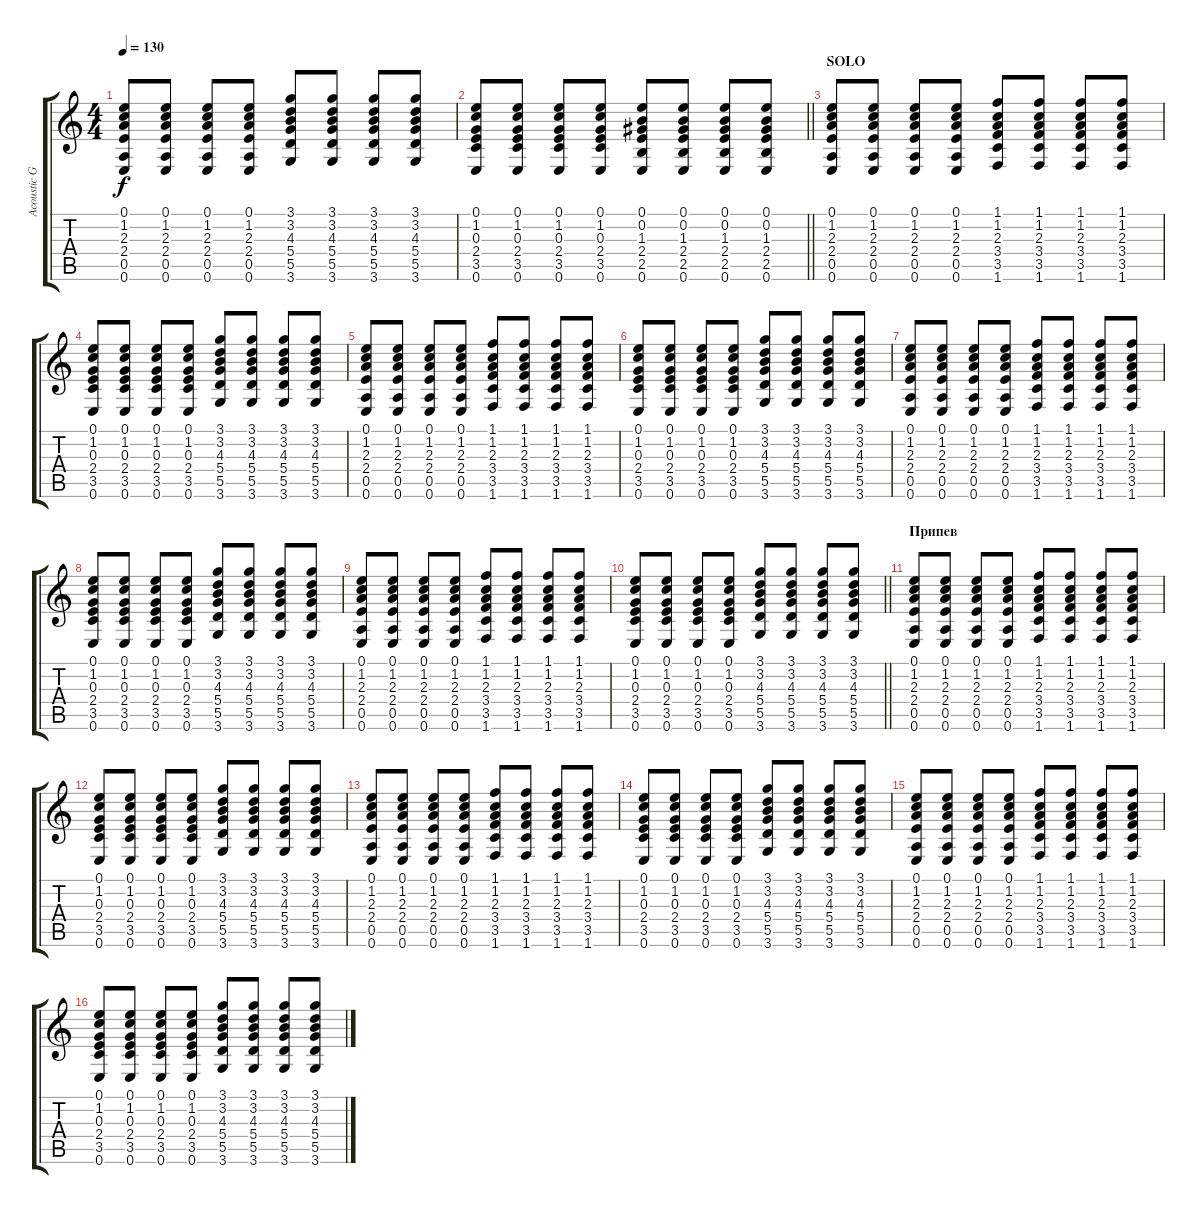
\track ("Acoustic Guitar" "Acoustic G") {instrument acousticguitarnylon}
\staff {score tabs}
\tuning (E4 B3 G3 D3 A2 E2) {hide}
\ts (4 4)
\tempo 130
\clef g2
\ks c
(0.1 1.2 2.3 2.4 0.5 0.6).8{dy f} (0.1 1.2 2.3 2.4 0.5 0.6).8 (0.1 1.2 2.3 2.4 0.5 0.6).8 (0.1 1.2 2.3 2.4 0.5 0.6).8 (3.1 3.2 4.3 5.4 5.5 3.6).8 (3.1 3.2 4.3 5.4 5.5 3.6).8 (3.1 3.2 4.3 5.4 5.5 3.6).8 (3.1 3.2 4.3 5.4 5.5 3.6).8 |
\barLineRight lightlight
(0.1 1.2 0.3 2.4 3.5 0.6).8 (0.1 1.2 0.3 2.4 3.5 0.6).8 (0.1 1.2 0.3 2.4 3.5 0.6).8 (0.1 1.2 0.3 2.4 3.5 0.6).8 (0.1 0.2 1.3 2.4 2.5 0.6).8 (0.1 0.2 1.3 2.4 2.5 0.6).8 (0.1 0.2 1.3 2.4 2.5 0.6).8 (0.1 0.2 1.3 2.4 2.5 0.6).8 |
\section ("" "SOLO")
(0.1 1.2 2.3 2.4 0.5 0.6).8 (0.1 1.2 2.3 2.4 0.5 0.6).8 (0.1 1.2 2.3 2.4 0.5 0.6).8 (0.1 1.2 2.3 2.4 0.5 0.6).8 (1.1 1.2 2.3 3.4 3.5 1.6).8 (1.1 1.2 2.3 3.4 3.5 1.6).8 (1.1 1.2 2.3 3.4 3.5 1.6).8 (1.1 1.2 2.3 3.4 3.5 1.6).8 |
(0.1 1.2 0.3 2.4 3.5 0.6).8 (0.1 1.2 0.3 2.4 3.5 0.6).8 (0.1 1.2 0.3 2.4 3.5 0.6).8 (0.1 1.2 0.3 2.4 3.5 0.6).8 (3.1 3.2 4.3 5.4 5.5 3.6).8 (3.1 3.2 4.3 5.4 5.5 3.6).8 (3.1 3.2 4.3 5.4 5.5 3.6).8 (3.1 3.2 4.3 5.4 5.5 3.6).8 |
(0.1 1.2 2.3 2.4 0.5 0.6).8 (0.1 1.2 2.3 2.4 0.5 0.6).8 (0.1 1.2 2.3 2.4 0.5 0.6).8 (0.1 1.2 2.3 2.4 0.5 0.6).8 (1.1 1.2 2.3 3.4 3.5 1.6).8 (1.1 1.2 2.3 3.4 3.5 1.6).8 (1.1 1.2 2.3 3.4 3.5 1.6).8 (1.1 1.2 2.3 3.4 3.5 1.6).8 |
(0.1 1.2 0.3 2.4 3.5 0.6).8 (0.1 1.2 0.3 2.4 3.5 0.6).8 (0.1 1.2 0.3 2.4 3.5 0.6).8 (0.1 1.2 0.3 2.4 3.5 0.6).8 (3.1 3.2 4.3 5.4 5.5 3.6).8 (3.1 3.2 4.3 5.4 5.5 3.6).8 (3.1 3.2 4.3 5.4 5.5 3.6).8 (3.1 3.2 4.3 5.4 5.5 3.6).8 |
(0.1 1.2 2.3 2.4 0.5 0.6).8 (0.1 1.2 2.3 2.4 0.5 0.6).8 (0.1 1.2 2.3 2.4 0.5 0.6).8 (0.1 1.2 2.3 2.4 0.5 0.6).8 (1.1 1.2 2.3 3.4 3.5 1.6).8 (1.1 1.2 2.3 3.4 3.5 1.6).8 (1.1 1.2 2.3 3.4 3.5 1.6).8 (1.1 1.2 2.3 3.4 3.5 1.6).8 |
(0.1 1.2 0.3 2.4 3.5 0.6).8 (0.1 1.2 0.3 2.4 3.5 0.6).8 (0.1 1.2 0.3 2.4 3.5 0.6).8 (0.1 1.2 0.3 2.4 3.5 0.6).8 (3.1 3.2 4.3 5.4 5.5 3.6).8 (3.1 3.2 4.3 5.4 5.5 3.6).8 (3.1 3.2 4.3 5.4 5.5 3.6).8 (3.1 3.2 4.3 5.4 5.5 3.6).8 |
(0.1 1.2 2.3 2.4 0.5 0.6).8 (0.1 1.2 2.3 2.4 0.5 0.6).8 (0.1 1.2 2.3 2.4 0.5 0.6).8 (0.1 1.2 2.3 2.4 0.5 0.6).8 (1.1 1.2 2.3 3.4 3.5 1.6).8 (1.1 1.2 2.3 3.4 3.5 1.6).8 (1.1 1.2 2.3 3.4 3.5 1.6).8 (1.1 1.2 2.3 3.4 3.5 1.6).8 |
\barLineRight lightlight
(0.1 1.2 0.3 2.4 3.5 0.6).8 (0.1 1.2 0.3 2.4 3.5 0.6).8 (0.1 1.2 0.3 2.4 3.5 0.6).8 (0.1 1.2 0.3 2.4 3.5 0.6).8 (3.1 3.2 4.3 5.4 5.5 3.6).8 (3.1 3.2 4.3 5.4 5.5 3.6).8 (3.1 3.2 4.3 5.4 5.5 3.6).8 (3.1 3.2 4.3 5.4 5.5 3.6).8 |
\section ("" "Припев")
(0.1 1.2 2.3 2.4 0.5 0.6).8 (0.1 1.2 2.3 2.4 0.5 0.6).8 (0.1 1.2 2.3 2.4 0.5 0.6).8 (0.1 1.2 2.3 2.4 0.5 0.6).8 (1.1 1.2 2.3 3.4 3.5 1.6).8 (1.1 1.2 2.3 3.4 3.5 1.6).8 (1.1 1.2 2.3 3.4 3.5 1.6).8 (1.1 1.2 2.3 3.4 3.5 1.6).8 |
(0.1 1.2 0.3 2.4 3.5 0.6).8 (0.1 1.2 0.3 2.4 3.5 0.6).8 (0.1 1.2 0.3 2.4 3.5 0.6).8 (0.1 1.2 0.3 2.4 3.5 0.6).8 (3.1 3.2 4.3 5.4 5.5 3.6).8 (3.1 3.2 4.3 5.4 5.5 3.6).8 (3.1 3.2 4.3 5.4 5.5 3.6).8 (3.1 3.2 4.3 5.4 5.5 3.6).8 |
(0.1 1.2 2.3 2.4 0.5 0.6).8 (0.1 1.2 2.3 2.4 0.5 0.6).8 (0.1 1.2 2.3 2.4 0.5 0.6).8 (0.1 1.2 2.3 2.4 0.5 0.6).8 (1.1 1.2 2.3 3.4 3.5 1.6).8 (1.1 1.2 2.3 3.4 3.5 1.6).8 (1.1 1.2 2.3 3.4 3.5 1.6).8 (1.1 1.2 2.3 3.4 3.5 1.6).8 |
(0.1 1.2 0.3 2.4 3.5 0.6).8 (0.1 1.2 0.3 2.4 3.5 0.6).8 (0.1 1.2 0.3 2.4 3.5 0.6).8 (0.1 1.2 0.3 2.4 3.5 0.6).8 (3.1 3.2 4.3 5.4 5.5 3.6).8 (3.1 3.2 4.3 5.4 5.5 3.6).8 (3.1 3.2 4.3 5.4 5.5 3.6).8 (3.1 3.2 4.3 5.4 5.5 3.6).8 |
(0.1 1.2 2.3 2.4 0.5 0.6).8 (0.1 1.2 2.3 2.4 0.5 0.6).8 (0.1 1.2 2.3 2.4 0.5 0.6).8 (0.1 1.2 2.3 2.4 0.5 0.6).8 (1.1 1.2 2.3 3.4 3.5 1.6).8 (1.1 1.2 2.3 3.4 3.5 1.6).8 (1.1 1.2 2.3 3.4 3.5 1.6).8 (1.1 1.2 2.3 3.4 3.5 1.6).8 |
(0.1 1.2 0.3 2.4 3.5 0.6).8 (0.1 1.2 0.3 2.4 3.5 0.6).8 (0.1 1.2 0.3 2.4 3.5 0.6).8 (0.1 1.2 0.3 2.4 3.5 0.6).8 (3.1 3.2 4.3 5.4 5.5 3.6).8 (3.1 3.2 4.3 5.4 5.5 3.6).8 (3.1 3.2 4.3 5.4 5.5 3.6).8 (3.1 3.2 4.3 5.4 5.5 3.6).8
